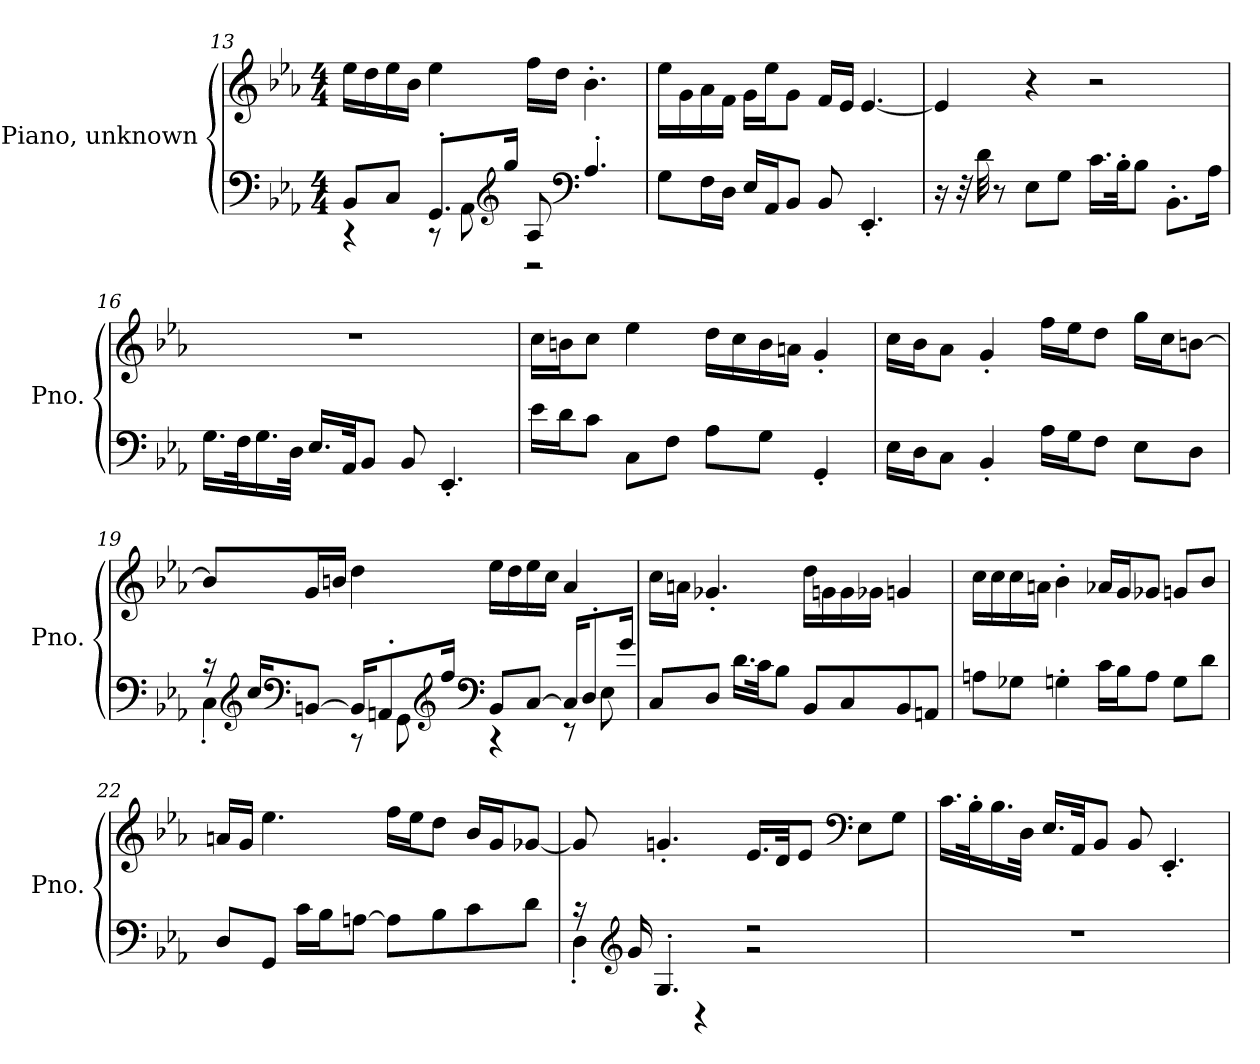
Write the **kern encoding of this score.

**kern	**kern
*part1	*part1
*staff2	*staff1
*I"Piano, unknown	*
*I'Pno.	*
!!LO:LB:g=z
*clefF4	*clefG2
*k[b-e-a-]	*k[b-e-a-]
*M4/4	*M4/4
=13	=13
*^	*
8BB-/L	4r	16ee-\LL
.	.	16dd\
8C/J	.	16ee-\
.	.	16b-\JJ
8.GG'/L	8r	4ee-\
.	8AA-\	.
*clefG2	*	*
16gg/Jk	.	.
8A-/	2r	16ff\LL
.	.	16dd\JJ
*clefF4	*	*
4.A-'/	.	4.b-'\
*v	*v	*
=14	=14
8G\L	16ee-\LL
.	16g\
16F\L	16a-\
16D\JJ	16f\JJ
16E-/LL	16g\LL
16AA-/J	16ee-\J
8BB-/J	8g\J
8BB-/	16f/LL
.	16e-/JJ
4.EE-'/	[4.e-/
=15	=15
16r	4e-/]
32r	.
32d\	.
8r	.
8E-\L	4r
8G\J	.
16.c\LL	2r
32B-'\JK	.
8B-\J	.
8.BB-'\L	.
16A-\Jk	.
!!LO:PB:g=z
=16	=16
16.G\LL	1r
32F\K	.
16.G\	.
32D\JJk	.
16.E-/LL	.
32AA-/JK	.
8BB-/J	.
8BB-/	.
4.EE-'/	.
=17	=17
16e-\LL	16cc\LL
16d\J	16bn\J
8c\J	8cc\J
8C\L	4ee-\
8F\J	.
8A-\L	16dd\LL
.	16cc\
8G\J	16b\
.	16an\JJ
4GG'/	4g'/
=18	=18
16E-\LL	16cc\LL
16D\J	16b-\J
8C\J	8a-\J
4BB-'/	4g'/
16A-\LL	16ff\LL
16G\J	16ee-\J
8F\J	8dd\J
8E-\L	16gg\LL
.	16cc\J
8D\J	[8bn\J
!!LO:LB:g=z
=19	=19
*^	*
16r	4C'\	8b/L]
*clefG2	*	*
16cc/KL	.	.
*clefF4	*	*
[8BBn/J	.	16g/L
.	.	16bn/JJ
16BB/KL]	8r	4dd\
8AAn'/	.	.
.	8GG\	.
*clefG2	*	*
16ff/Jk	.	.
*clefF4	*	*
8BB/L	4r	16ee-\LL
.	.	16dd\
[8C/J	.	16ee-\
.	.	16cc\JJ
16C/KL]	8r	4a-/
8D'/	.	.
.	8E-\	.
16g/Jk	.	.
*v	*v	*
=20	=20
8C/L	16cc\LL
.	16an\JJ
8D/J	4.g-X'/
16.d\LL	.
32c\JK	.
8B-\J	.
8BB-/L	16dd\LL
.	16gn\
8C/	16g\
.	16g-X\JJ
8BB-/	4gn/
8AAn/J	.
!!LO:LB:g=z
=21	=21
8An\L	16cc\LL
.	16cc\
8G-X\J	16cc\
.	16an\JJ
4Gn'\	4b-'\
16c\LL	16a-X/LL
16B-\J	16g/J
8A\J	8g-X/J
8G\L	8gn/L
8d\J	8b-/J
=22	=22
8D/L	16an/LL
.	16g/JJ
8GG/J	4.ee-\
16c\LL	.
16B-\J	.
[8An\J	.
8A\L]	16ff\LL
.	16ee-\J
8B-\	8dd\J
8c\	16b-/LL
.	16g/J
8d\J	[8g-X/J
=23	=23
*^	*
16r	4D'\	8g-/]
*clefG2	*	*
16g/	.	.
4.G'/	.	4.gn'/
.	4r	.
2r	2r	16.e-/LL
.	.	32d/JK
.	.	8e-/J
*	*	*clefF4
.	.	8E-\L
.	.	8G\J
*v	*v	*
!!LO:LB:g=z
=24	=24
1r	16.c\LL
.	32B-'\K
.	16.B-\
.	32D\JJk
.	16.E-/LL
.	32AA-/JK
.	8BB-/J
.	8BB-/
.	4.EE-'/
=	=
*-	*-
